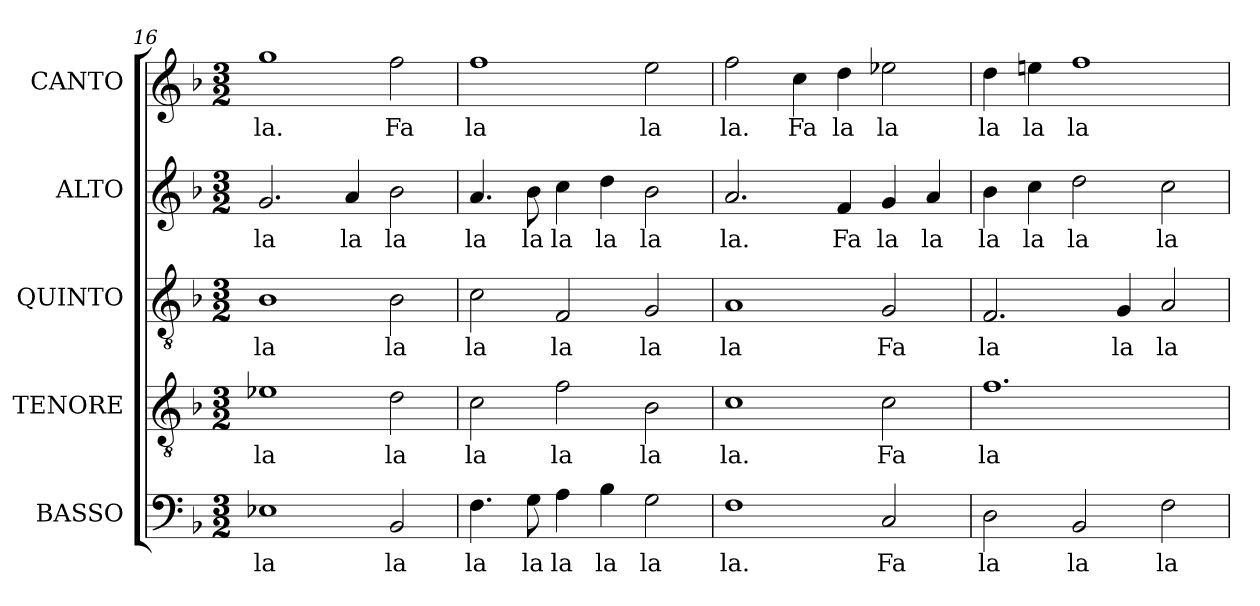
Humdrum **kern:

**kern	**text	**kern	**text	**kern	**text	**kern	**text	**kern	**text
*part5	*part5	*part4	*part4	*part3	*part3	*part2	*part2	*part1	*part1
*staff5	*staff5	*staff4	*staff4	*staff3	*staff3	*staff2	*staff2	*staff1	*staff1
*I"BASSO	*	*I"TENORE	*	*I"QUINTO	*	*I"ALTO	*	*I"CANTO	*
*I'B	*	*	*	*I'T	*	*	*	*	*
*clefF4	*	*clefGv2	*	*clefGv2	*	*clefG2	*	*clefG2	*
*	*	*ITrd7c12	*	*ITrd7c12	*	*	*	*	*
*k[b-]	*	*k[b-]	*	*k[b-]	*	*k[b-]	*	*k[b-]	*
*d:	*	*d:	*	*d:	*	*d:	*	*d:	*
*M3/2	*	*M3/2	*	*M3/2	*	*M3/2	*	*M3/2	*
=16	=16	=16	=16	=16	=16	=16	=16	=16	=16
!	!LO:LY:b:color=#000000	!	!	!	!	!	!	!	!
!	!	!	!LO:LY:b:color=#000000	!	!	!	!	!	!
!	!	!	!	!	!LO:LY:b:color=#000000	!	!	!	!
!	!	!	!	!	!	!	!LO:LY:b:color=#000000	!	!
!	!	!	!	!	!	!	!	!	!LO:LY:b:color=#000000
1E-Xi	la	1E-Xi	la	1BB-i	la	2.gi/	la	1ggi	la.
!	!	!	!	!	!	!	!LO:LY:b:color=#000000	!	!
.	.	.	.	.	.	4ai/	la	.	.
!	!LO:LY:b:color=#000000	!	!	!	!	!	!	!	!
!	!	!	!LO:LY:b:color=#000000	!	!	!	!	!	!
!	!	!	!	!	!LO:LY:b:color=#000000	!	!	!	!
!	!	!	!	!	!	!	!LO:LY:b:color=#000000	!	!
!	!	!	!	!	!	!	!	!	!LO:LY:b:color=#000000
2BB-i/	la	2Di\	la	2BB-i\	la	2b-i\	la	2ffi\	Fa
=17	=17	=17	=17	=17	=17	=17	=17	=17	=17
!	!LO:LY:b:color=#000000	!	!	!	!	!	!	!	!
!	!	!	!LO:LY:b:color=#000000	!	!	!	!	!	!
!	!	!	!	!	!LO:LY:b:color=#000000	!	!	!	!
!	!	!	!	!	!	!	!LO:LY:b:color=#000000	!	!
!	!	!	!	!	!	!	!	!	!LO:LY:b:color=#000000
4.Fi\	la	2Ci\	la	2Ci\	la	4.ai/	la	1ffi	la
!	!LO:LY:b:color=#000000	!	!	!	!	!	!	!	!
!	!	!	!	!	!	!	!LO:LY:b:color=#000000	!	!
8Gi\	la	.	.	.	.	8b-i\	la	.	.
!	!LO:LY:b:color=#000000	!	!	!	!	!	!	!	!
!	!	!	!LO:LY:b:color=#000000	!	!	!	!	!	!
!	!	!	!	!	!LO:LY:b:color=#000000	!	!	!	!
!	!	!	!	!	!	!	!LO:LY:b:color=#000000	!	!
4Ai\	la	2Fi\	la	2FFi/	la	4cci\	la	.	.
!	!LO:LY:b:color=#000000	!	!	!	!	!	!	!	!
!	!	!	!	!	!	!	!LO:LY:b:color=#000000	!	!
4B-i\	la	.	.	.	.	4ddi\	la	.	.
!	!LO:LY:b:color=#000000	!	!	!	!	!	!	!	!
!	!	!	!LO:LY:b:color=#000000	!	!	!	!	!	!
!	!	!	!	!	!LO:LY:b:color=#000000	!	!	!	!
!	!	!	!	!	!	!	!LO:LY:b:color=#000000	!	!
!	!	!	!	!	!	!	!	!	!LO:LY:b:color=#000000
2Gi\	la	2BB-i\	la	2GGi/	la	2b-i\	la	2eei\	la
=18	=18	=18	=18	=18	=18	=18	=18	=18	=18
!	!LO:LY:b:color=#000000	!	!	!	!	!	!	!	!
!	!	!	!LO:LY:b:color=#000000	!	!	!	!	!	!
!	!	!	!	!	!LO:LY:b:color=#000000	!	!	!	!
!	!	!	!	!	!	!	!LO:LY:b:color=#000000	!	!
!	!	!	!	!	!	!	!	!	!LO:LY:b:color=#000000
1Fi	la.	1Ci	la.	1AAi	la	2.ai/	la.	2ffi\	la.
!	!	!	!	!	!	!	!	!	!LO:LY:b:color=#000000
.	.	.	.	.	.	.	.	4cci\	Fa
!	!	!	!	!	!	!	!LO:LY:b:color=#000000	!	!
!	!	!	!	!	!	!	!	!	!LO:LY:b:color=#000000
.	.	.	.	.	.	4fi/	Fa	4ddi\	la
!	!LO:LY:b:color=#000000	!	!	!	!	!	!	!	!
!	!	!	!LO:LY:b:color=#000000	!	!	!	!	!	!
!	!	!	!	!	!LO:LY:b:color=#000000	!	!	!	!
!	!	!	!	!	!	!	!LO:LY:b:color=#000000	!	!
!	!	!	!	!	!	!	!	!	!LO:LY:b:color=#000000
2Ci/	Fa	2Ci\	Fa	2GGi/	Fa	4gi/	la	2ee-Xi\	la
!	!	!	!	!	!	!	!LO:LY:b:color=#000000	!	!
.	.	.	.	.	.	4ai/	la	.	.
=19	=19	=19	=19	=19	=19	=19	=19	=19	=19
!	!LO:LY:b:color=#000000	!	!	!	!	!	!	!	!
!	!	!	!LO:LY:b:color=#000000	!	!	!	!	!	!
!	!	!	!	!	!LO:LY:b:color=#000000	!	!	!	!
!	!	!	!	!	!	!	!LO:LY:b:color=#000000	!	!
!	!	!	!	!	!	!	!	!	!LO:LY:b:color=#000000
2Di\	la	1.Fi	la	2.FFi/	la	4b-i\	la	4ddi\	la
!	!	!	!	!	!	!	!LO:LY:b:color=#000000	!	!
!	!	!	!	!	!	!	!	!	!LO:LY:b:color=#000000
.	.	.	.	.	.	4cci\	la	4eeni\	la
!	!LO:LY:b:color=#000000	!	!	!	!	!	!	!	!
!	!	!	!	!	!	!	!LO:LY:b:color=#000000	!	!
!	!	!	!	!	!	!	!	!	!LO:LY:b:color=#000000
2BB-i/	la	.	.	.	.	2ddi\	la	1ffi	la
!	!	!	!	!	!LO:LY:b:color=#000000	!	!	!	!
.	.	.	.	4GGi/	la	.	.	.	.
!	!LO:LY:b:color=#000000	!	!	!	!	!	!	!	!
!	!	!	!	!	!LO:LY:b:color=#000000	!	!	!	!
!	!	!	!	!	!	!	!LO:LY:b:color=#000000	!	!
2Fi\	la	.	.	2AAi/	la	2cci\	la	.	.
=	=	=	=	=	=	=	=	=	=
*-	*-	*-	*-	*-	*-	*-	*-	*-	*-
